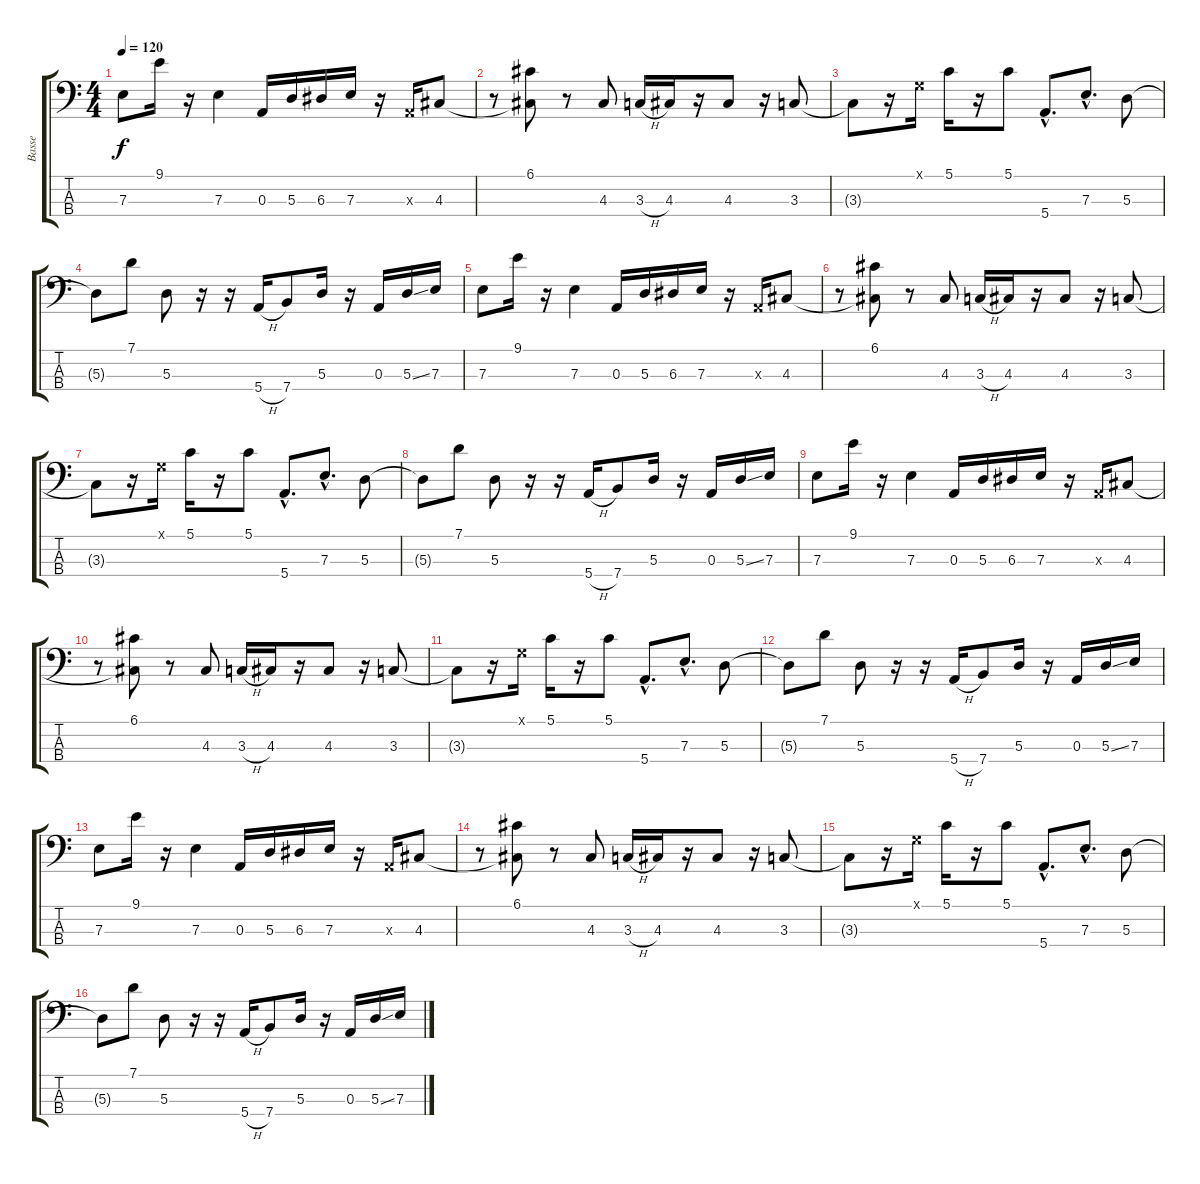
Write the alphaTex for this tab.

\track ("Basse" "Basse") {instrument slapbass2}
\staff {score tabs}
\tuning (G2 D2 A1 E1) {hide}
\ts (4 4)
\tempo 120
\clef f4
\ks c
7.3.8{dy f} 9.1.16 r.16 7.3.4 0.3.16 5.3.16 6.3.16 7.3.16 r.16 0.3{x}.16 4.3.8 |
r.8 (6.1 4.3{t}).8 r.8 4.3.8 3.3{h}.16 4.3.16 r.16 4.3.8 r.16 3.3.8 |
3.3{t}.8 r.16 0.1{x}.16 5.1.16 r.16 5.1.8 5.4{hac}.8{d} 7.3{hac}.8{d} 5.3.8 |
5.3{t}.8 7.1.8 5.3.8 r.16 r.16 5.4{h}.16 7.4.8 5.3.16 r.16 0.3.16 5.3{ss}.16 7.3.16 |
7.3.8 9.1.16 r.16 7.3.4 0.3.16 5.3.16 6.3.16 7.3.16 r.16 0.3{x}.16 4.3.8 |
r.8 (6.1 4.3{t}).8 r.8 4.3.8 3.3{h}.16 4.3.16 r.16 4.3.8 r.16 3.3.8 |
3.3{t}.8 r.16 0.1{x}.16 5.1.16 r.16 5.1.8 5.4{hac}.8{d} 7.3{hac}.8{d} 5.3.8 |
5.3{t}.8 7.1.8 5.3.8 r.16 r.16 5.4{h}.16 7.4.8 5.3.16 r.16 0.3.16 5.3{ss}.16 7.3.16 |
7.3.8 9.1.16 r.16 7.3.4 0.3.16 5.3.16 6.3.16 7.3.16 r.16 0.3{x}.16 4.3.8 |
r.8 (6.1 4.3{t}).8 r.8 4.3.8 3.3{h}.16 4.3.16 r.16 4.3.8 r.16 3.3.8 |
3.3{t}.8 r.16 0.1{x}.16 5.1.16 r.16 5.1.8 5.4{hac}.8{d} 7.3{hac}.8{d} 5.3.8 |
5.3{t}.8 7.1.8 5.3.8 r.16 r.16 5.4{h}.16 7.4.8 5.3.16 r.16 0.3.16 5.3{ss}.16 7.3.16 |
7.3.8 9.1.16 r.16 7.3.4 0.3.16 5.3.16 6.3.16 7.3.16 r.16 0.3{x}.16 4.3.8 |
r.8 (6.1 4.3{t}).8 r.8 4.3.8 3.3{h}.16 4.3.16 r.16 4.3.8 r.16 3.3.8 |
3.3{t}.8 r.16 0.1{x}.16 5.1.16 r.16 5.1.8 5.4{hac}.8{d} 7.3{hac}.8{d} 5.3.8 |
5.3{t}.8 7.1.8 5.3.8 r.16 r.16 5.4{h}.16 7.4.8 5.3.16 r.16 0.3.16 5.3{ss}.16 7.3.16
